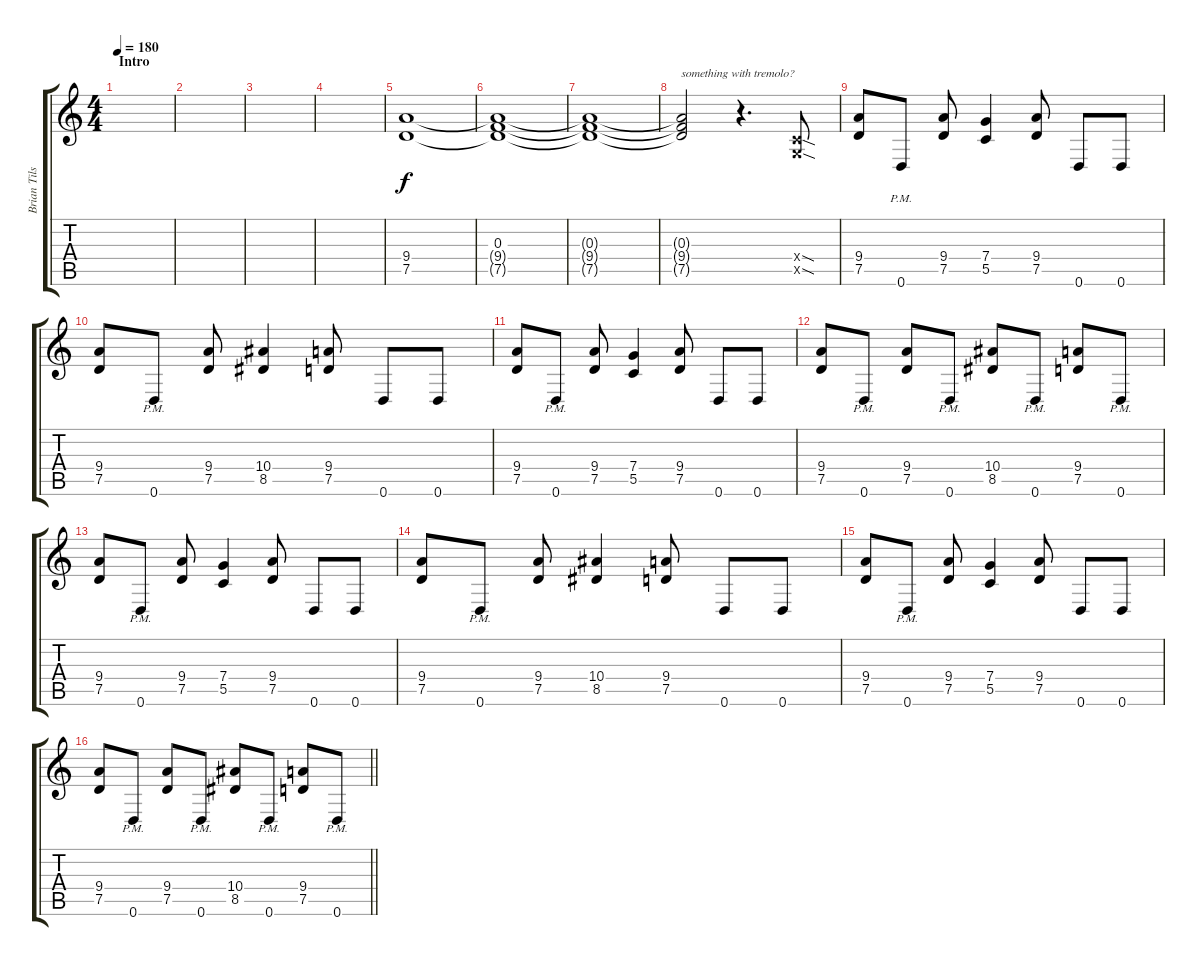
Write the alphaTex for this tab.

\track ("Brian Tilse" "Brian Tils") {instrument distortionguitar}
\staff {score tabs}
\tuning (D4 A3 F3 C3 G2 D2) {hide}
\ts (4 4)
\section ("" "Intro")
\tempo 180
\clef g2
\ks c
|
|
|
|
(9.4 7.5).1 |
(0.3 9.4{t} 7.5{t}).1 |
(0.3{t} 9.4{t} 7.5{t}).1 |
(0.3{t} 9.4{t} 7.5{t}).2{txt "something with tremolo?"} r.4{d} (0.4{sod x} 0.5{sod x}).8 |
(9.4 7.5).8 0.6{pm}.8 (9.4 7.5).8 (7.4 5.5).4 (9.4 7.5).8 0.6.8 0.6.8 |
(9.4 7.5).8 0.6{pm}.8 (9.4 7.5).8 (10.4 8.5).4 (9.4 7.5).8 0.6.8 0.6.8 |
(9.4 7.5).8 0.6{pm}.8 (9.4 7.5).8 (7.4 5.5).4 (9.4 7.5).8 0.6.8 0.6.8 |
(9.4 7.5).8 0.6{pm}.8 (9.4 7.5).8 0.6{pm}.8 (10.4 8.5).8 0.6{pm}.8 (9.4 7.5).8 0.6{pm}.8 |
(9.4 7.5).8 0.6{pm}.8 (9.4 7.5).8 (7.4 5.5).4 (9.4 7.5).8 0.6.8 0.6.8 |
(9.4 7.5).8 0.6{pm}.8 (9.4 7.5).8 (10.4 8.5).4 (9.4 7.5).8 0.6.8 0.6.8 |
(9.4 7.5).8 0.6{pm}.8 (9.4 7.5).8 (7.4 5.5).4 (9.4 7.5).8 0.6.8 0.6.8 |
\barLineRight lightlight
(9.4 7.5).8 0.6{pm}.8 (9.4 7.5).8 0.6{pm}.8 (10.4 8.5).8 0.6{pm}.8 (9.4 7.5).8 0.6{pm}.8
